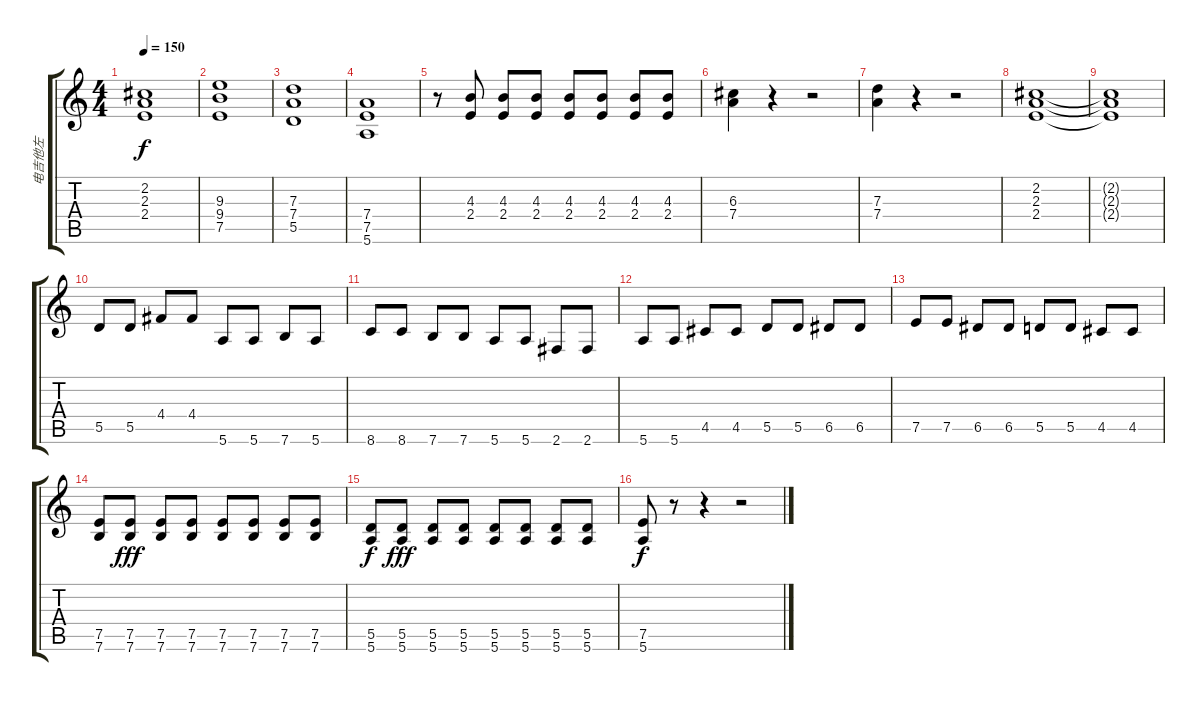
\track ("电吉他左" "电吉他左") {instrument overdrivenguitar}
\staff {score tabs}
\tuning (E4 B3 G3 D3 A2 E2) {hide}
\ts (4 4)
\tempo 150
\clef g2
\ks c
(2.2{t} 2.3{t} 2.4{t}).1{dy f} |
(9.3 9.4 7.5).1 |
(7.3 7.4 5.5).1 |
(7.4 7.5 5.6).1 |
r.8 (4.3 2.4).8 (4.3 2.4).8 (4.3 2.4).8 (4.3 2.4).8 (4.3 2.4).8 (4.3 2.4).8 (4.3 2.4).8 |
(6.3 7.4).4 r.4 r.2 |
(7.3 7.4).4 r.4 r.2 |
(2.2 2.3 2.4).1 |
(2.2{t} 2.3{t} 2.4{t}).1 |
5.5.8 5.5.8 4.4.8 4.4.8 5.6.8 5.6.8 7.6.8 5.6.8 |
8.6.8 8.6.8 7.6.8 7.6.8 5.6.8 5.6.8 2.6.8 2.6.8 |
5.6.8 5.6.8 4.5.8 4.5.8 5.5.8 5.5.8 6.5.8 6.5.8 |
7.5.8 7.5.8 6.5.8 6.5.8 5.5.8 5.5.8 4.5.8 4.5.8 |
(7.5 7.6).8 (7.5 7.6).8{dy fff} (7.5 7.6).8 (7.5 7.6).8 (7.5 7.6).8 (7.5 7.6).8 (7.5 7.6).8 (7.5 7.6).8 |
(5.5 5.6).8{dy f} (5.5 5.6).8{dy fff} (5.5 5.6).8 (5.5 5.6).8 (5.5 5.6).8 (5.5 5.6).8 (5.5 5.6).8 (5.5 5.6).8 |
(7.5 5.6).8{dy f} r.8 r.4 r.2
